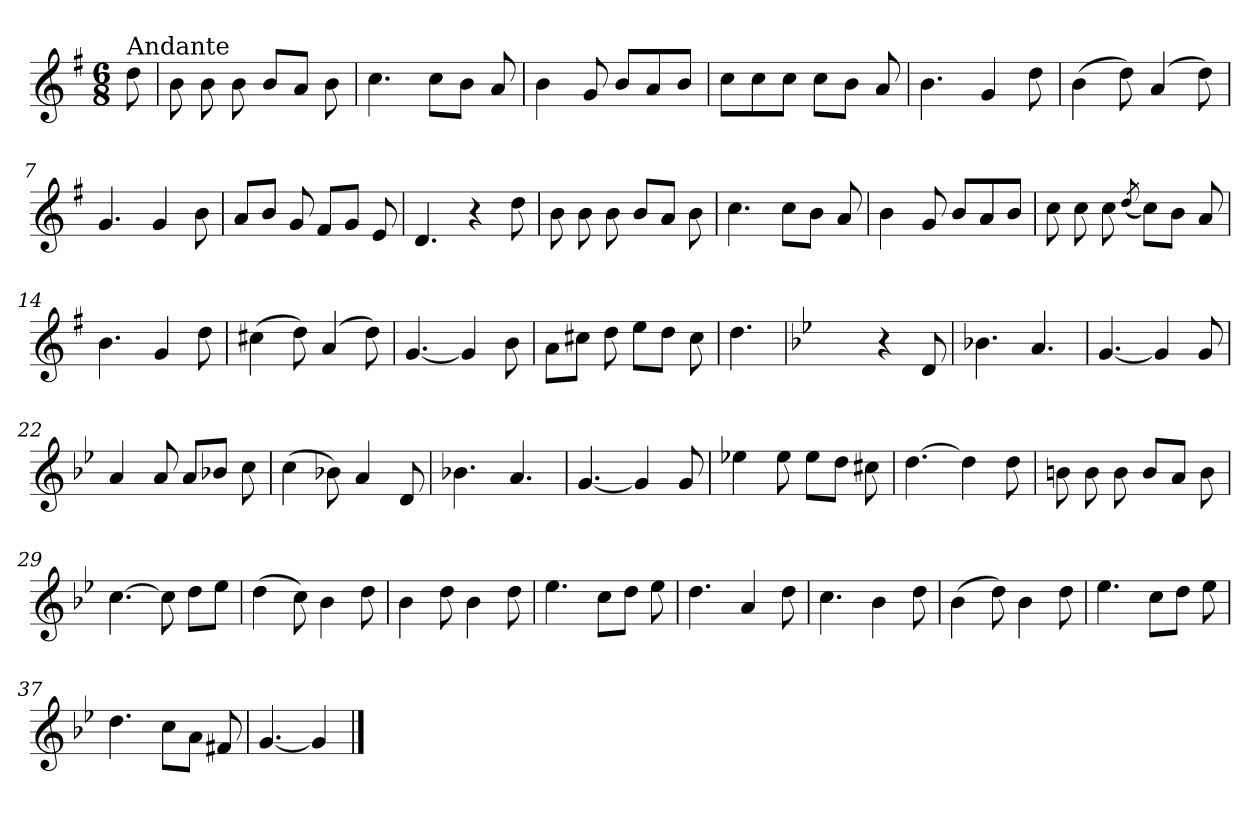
**kern
*part1
*staff1
*clefG2
*k[f#]
*G:
*M6/8
=
!LO:TX:a:t=Andante
8dd\
=1
8b\
8b\
8b\
8b/L
8a/J
8b\
=2
4.cc\
8cc\L
8b\J
8a/
=3
4b\
8g/
8b/L
8a/
8b/J
=4
8cc\L
8cc\
8cc\J
8cc\L
8b\J
8a/
=5
4.b\
4g/
8dd\
=6
(>4b\
8dd\)
(>4a/
8dd\)
!!LO:LB:g=z
=7
4.g/
4g/
8b\
=8
8a/L
8b/J
8g/
8f#/L
8g/J
8e/
=9
4.d/
4r
8dd\
=10
8b\
8b\
8b\
8b/L
8a/J
8b\
=11
4.cc\
8cc\L
8b\J
8a/
=12
4b\
8g/
8b/L
8a/
8b/J
=13
8cc\
8cc\
8cc\
(<8qdd/
8cc\L)
8b\J
8a/
!!LO:LB:g=z
=14
4.b\
4g/
8dd\
=15
(>4cc#X\
8dd\)
(>4a/
8dd\)
=16
[4.g/
4g/]
8b\
=17
8a\L
8cc#X\J
8dd\
8ee\L
8dd\J
8cc#\
=18
4.dd\
=19
*k[b-e-]
4.ryy
4r
8d/
=20
4.b-X\
4.a/
!!LO:LB:g=z
=21
[4.g/
4g/]
8g/
=22
4a/
8a/
8a/L
8b-X/J
8cc\
=23
(>4cc\
8b-X\)
4a/
8d/
=24
4.b-X\
4.a/
=25
[4.g/
4g/]
8g/
=26
4ee-X\
8ee-\
8ee-\L
8dd\J
8cc#X\
=27
[4.dd\
4dd\]
8dd\
!!LO:LB:g=z
=28
8bn\
8b\
8b\
8b/L
8a/J
8b\
=29
[4.cc\
8cc\]
8dd\L
8ee-\J
=30
(>4dd\
8cc\)
4b-\
8dd\
=31
4b-\
8dd\
4b-\
8dd\
=32
4.ee-\
8cc\L
8dd\J
8ee-\
=33
4.dd\
4a/
8dd\
=34
4.cc\
4b-\
8dd\
!!LO:LB:g=z
=35
(>4b-\
8dd\)
4b-\
8dd\
=36
4.ee-\
8cc\L
8dd\J
8ee-\
=37
4.dd\
8cc\L
8a\J
8f#X/
=38
[4.g/
4g/]
==
*-
